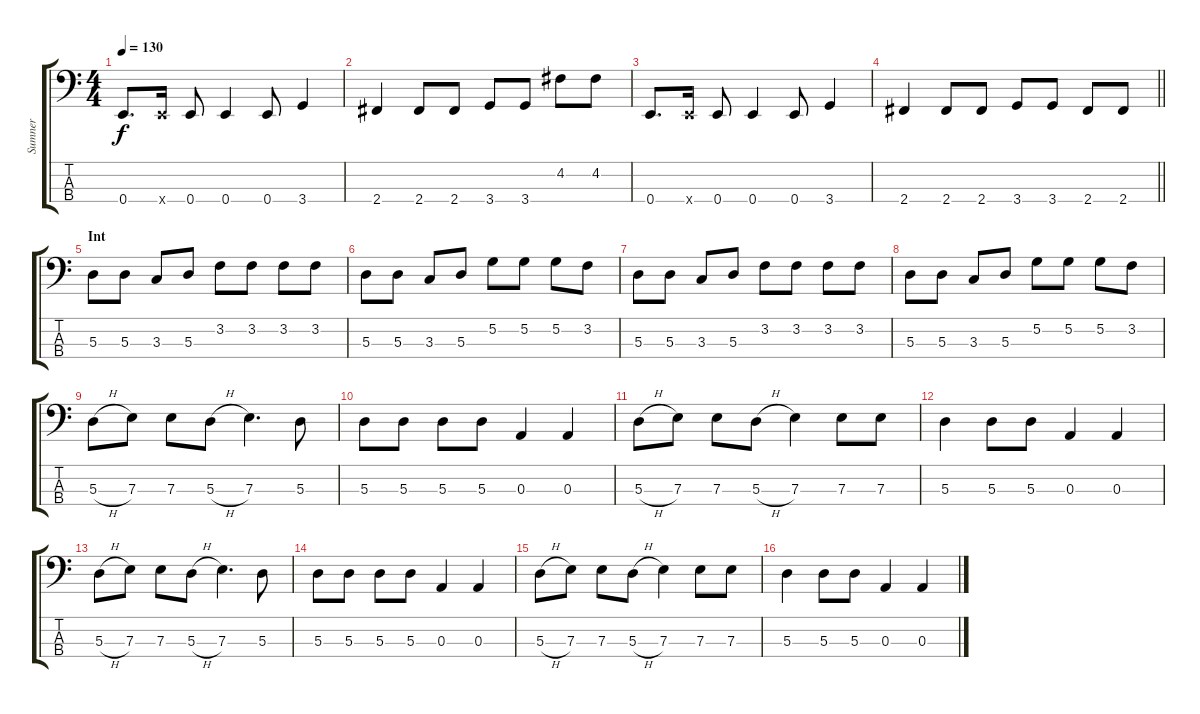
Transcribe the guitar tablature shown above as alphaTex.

\track ("Sumner" "Sumner") {instrument electricbassfinger}
\staff {score tabs}
\tuning (G2 D2 A1 E1) {hide}
\ts (4 4)
\tempo 130
\clef f4
\ks c
0.4.8{d dy f} 0.4{x}.16 0.4.8 0.4.4 0.4.8 3.4.4 |
2.4.4 2.4.8 2.4.8 3.4.8 3.4.8 4.2.8 4.2.8 |
0.4.8{d} 0.4{x}.16 0.4.8 0.4.4 0.4.8 3.4.4 |
\barLineRight lightlight
2.4.4 2.4.8 2.4.8 3.4.8 3.4.8 2.4.8 2.4.8 |
\section ("" "Int")
5.3.8 5.3.8 3.3.8 5.3.8 3.2.8 3.2.8 3.2.8 3.2.8 |
5.3.8 5.3.8 3.3.8 5.3.8 5.2.8 5.2.8 5.2.8 3.2.8 |
5.3.8 5.3.8 3.3.8 5.3.8 3.2.8 3.2.8 3.2.8 3.2.8 |
5.3.8 5.3.8 3.3.8 5.3.8 5.2.8 5.2.8 5.2.8 3.2.8 |
5.3{h}.8 7.3.8 7.3.8 5.3{h}.8 7.3.4{d} 5.3.8 |
5.3.8 5.3.8 5.3.8 5.3.8 0.3.4 0.3.4 |
5.3{h}.8 7.3.8 7.3.8 5.3{h}.8 7.3.4 7.3.8 7.3.8 |
5.3.4 5.3.8 5.3.8 0.3.4 0.3.4 |
5.3{h}.8 7.3.8 7.3.8 5.3{h}.8 7.3.4{d} 5.3.8 |
5.3.8 5.3.8 5.3.8 5.3.8 0.3.4 0.3.4 |
5.3{h}.8 7.3.8 7.3.8 5.3{h}.8 7.3.4 7.3.8 7.3.8 |
5.3.4 5.3.8 5.3.8 0.3.4 0.3.4
